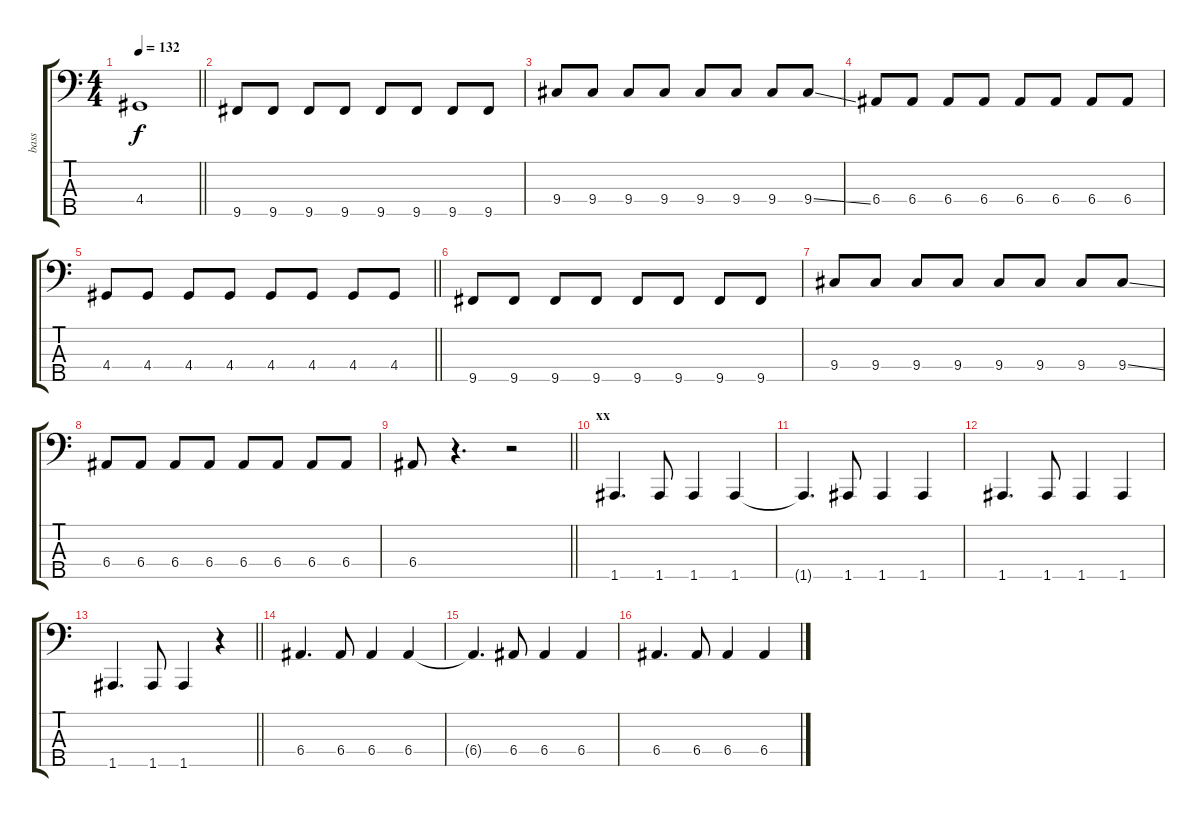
\track ("bass" "bass") {instrument electricbassfinger}
\staff {score tabs}
\tuning (G2 D2 A1 E1 A0) {hide}
\ts (4 4)
\tempo 132
\clef f4
\barLineRight lightlight
\ks c
4.4.1{dy f} |
9.5.8 9.5.8 9.5.8 9.5.8 9.5.8 9.5.8 9.5.8 9.5.8 |
9.4.8 9.4.8 9.4.8 9.4.8 9.4.8 9.4.8 9.4.8 9.4{ss}.8 |
6.4.8 6.4.8 6.4.8 6.4.8 6.4.8 6.4.8 6.4.8 6.4.8 |
\barLineRight lightlight
4.4.8 4.4.8 4.4.8 4.4.8 4.4.8 4.4.8 4.4.8 4.4.8 |
\section ("" "")
9.5.8 9.5.8 9.5.8 9.5.8 9.5.8 9.5.8 9.5.8 9.5.8 |
9.4.8 9.4.8 9.4.8 9.4.8 9.4.8 9.4.8 9.4.8 9.4{ss}.8 |
6.4.8 6.4.8 6.4.8 6.4.8 6.4.8 6.4.8 6.4.8 6.4.8 |
\barLineRight lightlight
6.4.8 r.4{d} r.2 |
\section ("" "xx")
1.5.4{d} 1.5.8 1.5.4 1.5.4 |
1.5{t}.4{d} 1.5.8 1.5.4 1.5.4 |
1.5.4{d} 1.5.8 1.5.4 1.5.4 |
\barLineRight lightlight
1.5.4{d} 1.5.8 1.5.4 r.4 |
\section ("" "")
6.4.4{d} 6.4.8 6.4.4 6.4.4 |
6.4{t}.4{d} 6.4.8 6.4.4 6.4.4 |
6.4.4{d} 6.4.8 6.4.4 6.4.4
